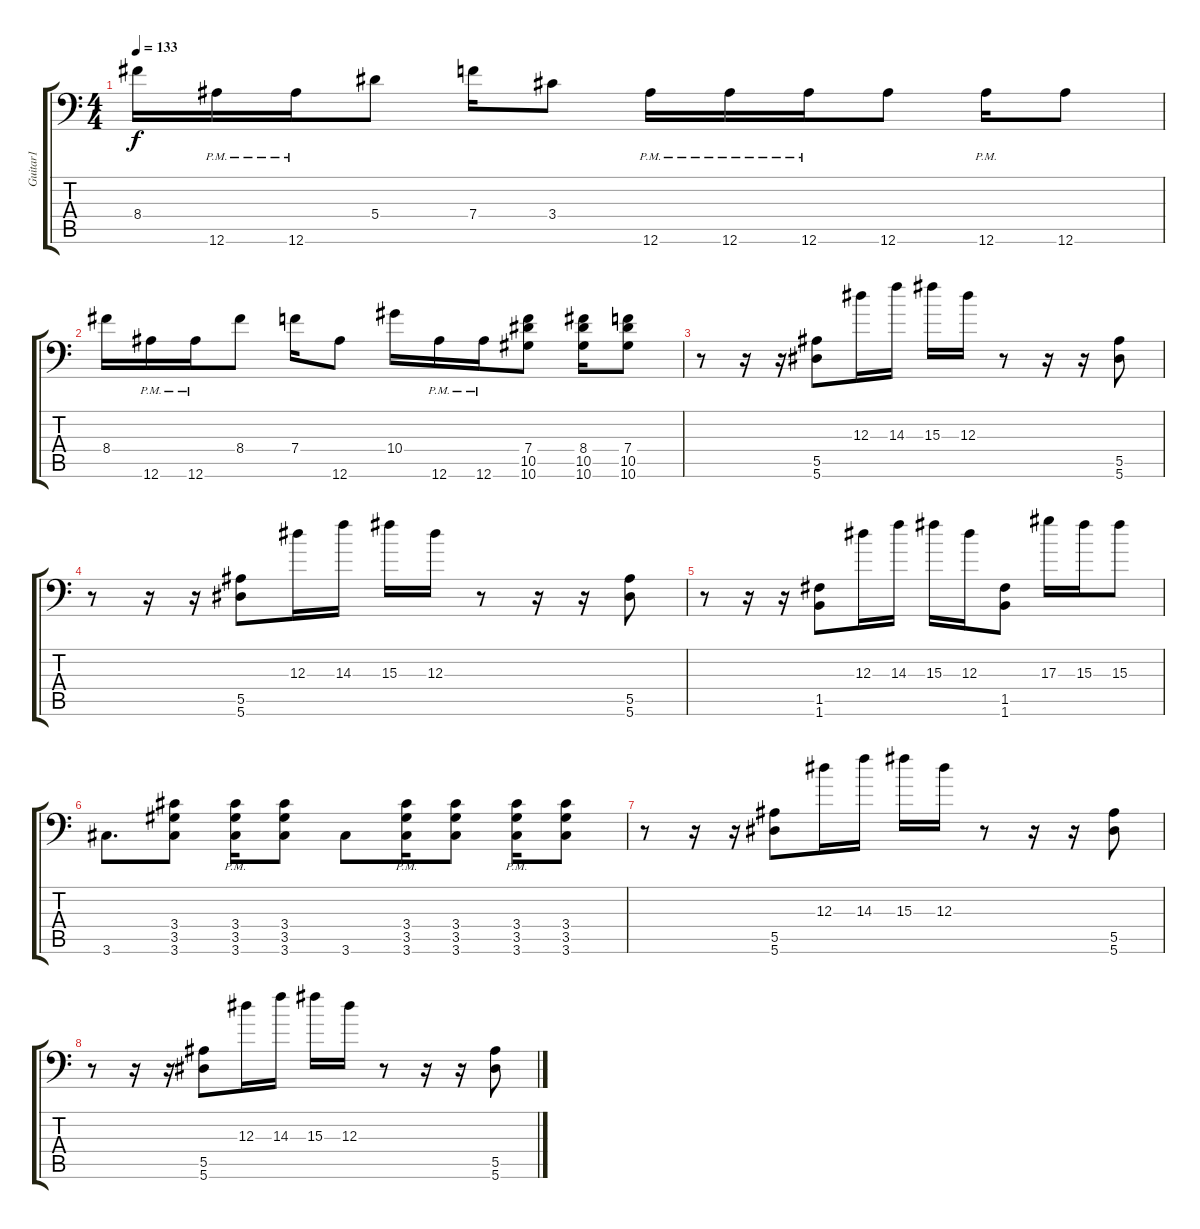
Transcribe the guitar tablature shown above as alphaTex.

\track ("Guitar1" "Guitar1") {instrument distortionguitar}
\staff {score tabs}
\tuning (C4 G3 Eb3 Bb2 F2 Bb1) {hide}
\ts (4 4)
\tempo 133
\clef f4
\ks c
8.4.16{dy f} 12.6{pm}.16 12.6{pm}.16 5.4.8 7.4.16 3.4.8 12.6{pm}.16 12.6{pm}.16 12.6{pm}.16 12.6.8 12.6{pm}.16 12.6.8 |
8.4.16 12.6{pm}.16 12.6{pm}.16 8.4.8 7.4.16 12.6.8 10.4.16 12.6{pm}.16 12.6{pm}.16 (7.4 10.5 10.6).8 (8.4 10.5 10.6).16 (7.4 10.5 10.6).8 |
r.8 r.16 r.16 (5.5 5.6).8 12.3.16 14.3.16 15.3.16 12.3.16 r.8 r.16 r.16 (5.5 5.6).8 |
r.8 r.16 r.16 (5.5 5.6).8 12.3.16 14.3.16 15.3.16 12.3.16 r.8 r.16 r.16 (5.5 5.6).8 |
r.8 r.16 r.16 (1.5 1.6).8 12.3.16 14.3.16 15.3.16 12.3.16 (1.5 1.6).8 17.3.16 15.3.16 15.3.8 |
3.6.8{d} (3.4 3.5 3.6).8 (3.4{pm} 3.5{pm} 3.6{pm}).16 (3.4 3.5 3.6).8 3.6.8 (3.4{pm} 3.5{pm} 3.6{pm}).16 (3.4 3.5 3.6).8 (3.4{pm} 3.5{pm} 3.6{pm}).16 (3.4 3.5 3.6).8 |
r.8 r.16 r.16 (5.5 5.6).8 12.3.16 14.3.16 15.3.16 12.3.16 r.8 r.16 r.16 (5.5 5.6).8 |
r.8 r.16 r.16 (5.5 5.6).8 12.3.16 14.3.16 15.3.16 12.3.16 r.8 r.16 r.16 (5.5 5.6).8
